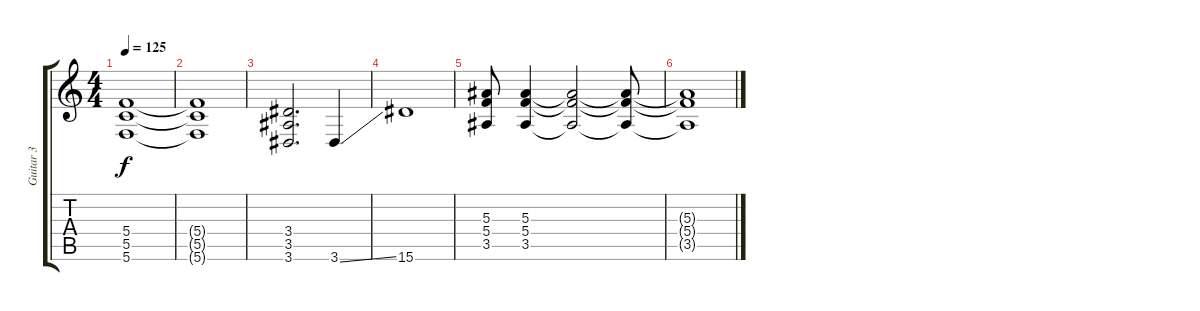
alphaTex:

\track ("Guitar 3" "Guitar 3") {instrument distortionguitar}
\staff {score tabs}
\tuning (D4 A3 F3 C3 G2 C2) {hide}
\ts (4 4)
\tempo 125
\clef g2
\ks c
(5.4 5.5 5.6).1{dy f} |
(5.4{t} 5.5{t} 5.6{t}).1 |
(3.4 3.5 3.6).2{d} 3.6{ss}.4 |
15.6.1 |
(5.3 5.4 3.5).8 (5.3 5.4 3.5).4 (5.3{t} 5.4{t} 3.5{t}).2 (5.3{t} 5.4{t} 3.5{t}).8 |
(5.3{t} 5.4{t} 3.5{t}).1
